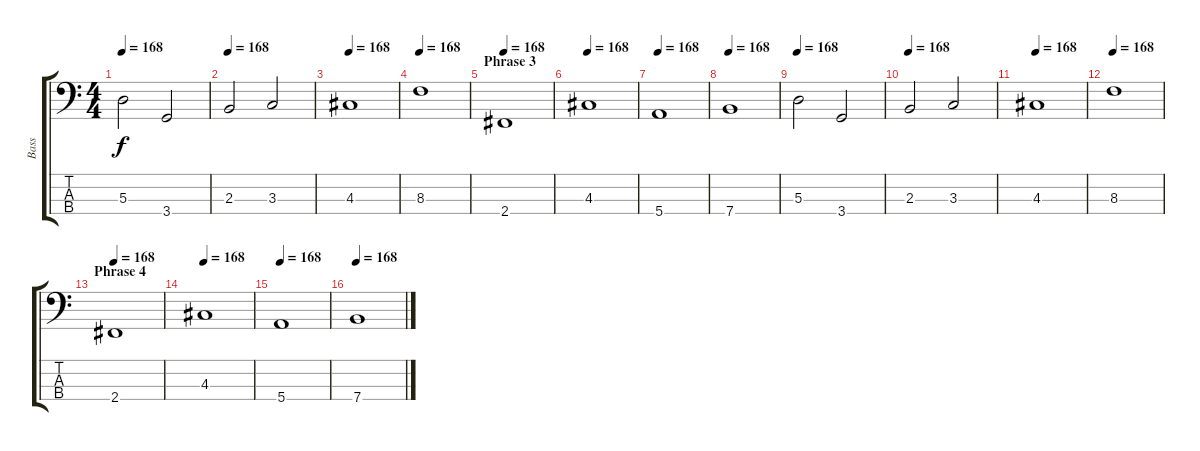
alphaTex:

\track ("Bass" "Bass") {instrument electricbassfinger}
\staff {score tabs}
\tuning (G2 D2 A1 E1) {hide}
\ts (4 4)
\tempo 168
\clef f4
\ks c
5.3.2{dy f} 3.4.2 |
\tempo 168
2.3.2 3.3.2 |
\tempo 168
4.3.1 |
\tempo 168
8.3.1 |
\section ("" "Phrase 3")
\tempo 168
2.4.1 |
\tempo 168
4.3.1 |
\tempo 168
5.4.1 |
\tempo 168
7.4.1 |
\tempo 168
5.3.2 3.4.2 |
\tempo 168
2.3.2 3.3.2 |
\tempo 168
4.3.1 |
\tempo 168
8.3.1 |
\section ("" "Phrase 4")
\tempo 168
2.4.1 |
\tempo 168
4.3.1 |
\tempo 168
5.4.1 |
\tempo 168
7.4.1
